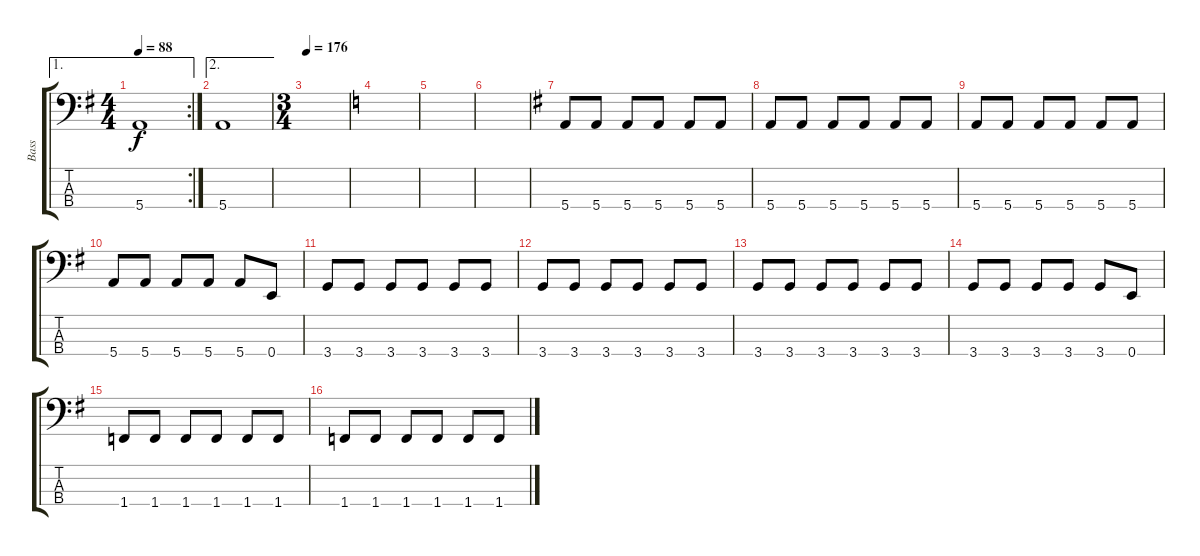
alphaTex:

\track ("Bass" "Bass") {instrument electricbasspick}
\staff {score tabs}
\tuning (G2 D2 A1 E1) {hide}
\ae 1
\rc 2
\ts (4 4)
\tempo 88
\clef f4
\ks g
5.4.1{dy f} |
\ae 2
5.4.1 |
\ts (3 4)
\tempo 176
|
\ks c
|
|
|
\ks g
5.4.8 5.4.8 5.4.8 5.4.8 5.4.8 5.4.8 |
5.4.8 5.4.8 5.4.8 5.4.8 5.4.8 5.4.8 |
5.4.8 5.4.8 5.4.8 5.4.8 5.4.8 5.4.8 |
5.4.8 5.4.8 5.4.8 5.4.8 5.4.8 0.4.8 |
3.4.8 3.4.8 3.4.8 3.4.8 3.4.8 3.4.8 |
3.4.8 3.4.8 3.4.8 3.4.8 3.4.8 3.4.8 |
3.4.8 3.4.8 3.4.8 3.4.8 3.4.8 3.4.8 |
3.4.8 3.4.8 3.4.8 3.4.8 3.4.8 0.4.8 |
1.4.8 1.4.8 1.4.8 1.4.8 1.4.8 1.4.8 |
1.4.8 1.4.8 1.4.8 1.4.8 1.4.8 1.4.8
